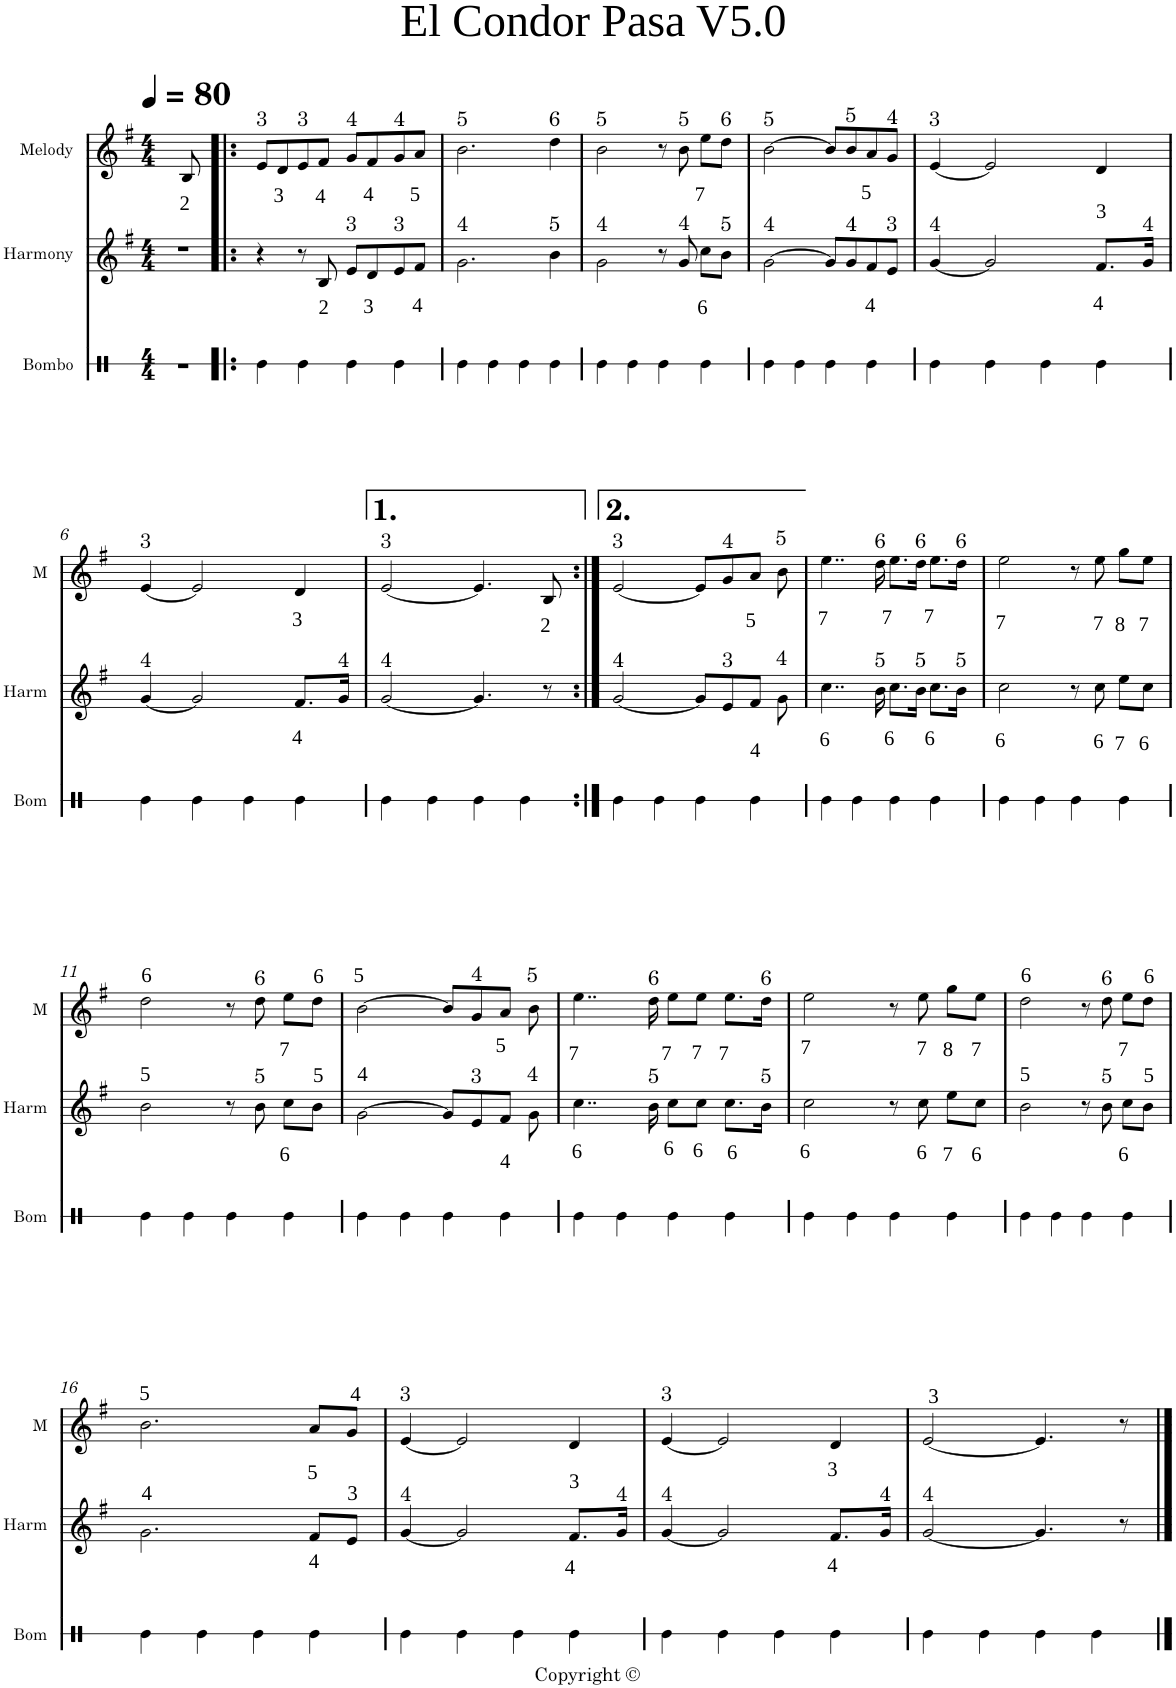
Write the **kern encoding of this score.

**kern	**kern	**text	**kern	**text
*part3	*part2	*part2	*part1	*part1
*staff3	*staff2	*staff2	*staff1	*staff1
*I"Bombo	*I"Harmony	*	*I"Melody	*
*I'Bom	*I'Harm	*	*I'M	*
*stria1	*stria5	*	*stria5	*
*clefX	*clefG2	*	*clefG2	*
*k[]	*k[f#]	*	*k[f#]	*
*	*G:	*	*G:	*
*M4/4	*M4/4	*	*M4/4	*
=	=	=	=	=
!	!	!	!	!LO:LY:b
1r	1r	.	8B/	2
.	.	.	2..ryy	.
=1!|:	=1!|:	=1!|:	=1!|:	=1!|:
*stria1	*stria5	*	*stria5	*
!	!	!	!LO:TX:a:t=3	!
4Re\	4r	.	8e/L	.
!	!	!	!	!LO:LY:b
.	.	.	8d/	3
!	!	!	!LO:TX:a:t=3	!
4Re\	8r	.	8e/	.
!	!	!LO:LY:b	!	!LO:LY:b
.	8B/	2	8f#/J	4
!	!	!	!LO:TX:a:t=4	!
!	!LO:TX:a:t=3	!	!	!
4Re\	8e/L	.	8g/L	.
!	!	!LO:LY:b	!	!LO:LY:b
.	8d/	3	8f#/	4
!	!	!	!LO:TX:a:t=4	!
!	!LO:TX:a:t=3	!	!	!
4Re\	8e/	.	8g/	.
!	!	!LO:LY:b	!	!LO:LY:b
.	8f#/J	4	8a/J	5
=2	=2	=2	=2	=2
!	!	!	!LO:TX:a:t=5	!
!	!LO:TX:a:t=4	!	!	!
4Re\	2.g\	.	2.b\	.
4Re\	.	.	.	.
4Re\	.	.	.	.
!	!	!	!LO:TX:a:t=6	!
!	!LO:TX:a:t=5	!	!	!
4Re\	4b\	.	4dd\	.
=3	=3	=3	=3	=3
!	!	!	!LO:TX:a:t=5	!
!	!LO:TX:a:t=4	!	!	!
4Re\	2g\	.	2b\	.
4Re\	.	.	.	.
4Re\	8r	.	8r	.
!	!	!	!LO:TX:a:t=5	!
!	!LO:TX:a:t=4	!	!	!
.	8g/	.	8b\	.
!	!	!LO:LY:b	!	!LO:LY:b
4Re\	8cc\L	6	8ee\L	7
!	!	!	!LO:TX:a:t=6	!
!	!LO:TX:a:t=5	!	!	!
.	8b\J	.	8dd\J	.
=4	=4	=4	=4	=4
!	!	!	!LO:TX:a:t=5	!
!	!LO:TX:a:t=4	!	!	!
4Re\	[2g\	.	[2b\	.
4Re\	.	.	.	.
4Re\	8g/L]	.	8b/L]	.
!	!	!	!LO:TX:a:t=5	!
!	!LO:TX:a:t=4	!	!	!
.	8g/	.	8b/	.
!	!	!LO:LY:b	!	!LO:LY:b
4Re\	8f#/	4	8a/	5
!	!	!	!LO:TX:a:t=4	!
!	!LO:TX:a:t=3	!	!	!
.	8e/J	.	8g/J	.
=5	=5	=5	=5	=5
!	!	!	!LO:TX:a:t=3	!
!	!LO:TX:a:t=4	!	!	!
4Re\	[4g/	.	[4e/	.
4Re\	2g/]	.	2e/]	.
4Re\	.	.	.	.
!	!	!LO:LY:b	!	!LO:LY:b
4Re\	8.f#/L	4	4d/	3
!	!LO:TX:a:t=4	!	!	!
.	16g/Jk	.	.	.
!!LO:LB:g=z
=6	=6	=6	=6	=6
!	!	!	!LO:TX:a:t=3	!
!	!LO:TX:a:t=4	!	!	!
4Re\	[4g/	.	[4e/	.
4Re\	2g/]	.	2e/]	.
4Re\	.	.	.	.
!	!	!LO:LY:b	!	!LO:LY:b
4Re\	8.f#/L	4	4d/	3
!	!LO:TX:a:t=4	!	!	!
.	16g/Jk	.	.	.
=7	=7	=7	=7	=7
!	!	!	!LO:TX:a:t=3	!
!	!LO:TX:a:t=4	!	!	!
4Re\	[2g/	.	[2e/	.
4Re\	.	.	.	.
4Re\	4.g/]	.	4.e/]	.
4Re\	.	.	.	.
!	!	!	!	!LO:LY:b
.	8r	.	8B/	2
=8:|!	=8:|!	=8:|!	=8:|!	=8:|!
!	!	!	!LO:TX:a:t=3	!
!	!LO:TX:a:t=4	!	!	!
4Re\	[2g/	.	[2e/	.
4Re\	.	.	.	.
4Re\	8g/L]	.	8e/L]	.
!	!	!	!LO:TX:a:t=4	!
!	!LO:TX:a:t=3	!	!	!
.	8e/	.	8g/	.
!	!	!LO:LY:b	!	!LO:LY:b
4Re\	8f#/J	4	8a/J	5
!	!	!	!LO:TX:a:t=5	!
!	!LO:TX:a:t=4	!	!	!
.	8g\	.	8b\	.
=9	=9	=9	=9	=9
!	!	!LO:LY:b	!	!LO:LY:b
4Re\	4..cc\	6	4..ee\	7
4Re\	.	.	.	.
!	!	!	!LO:TX:a:t=6	!
!	!LO:TX:a:t=5	!	!	!
.	16b\	.	16dd\	.
!	!	!LO:LY:b	!	!LO:LY:b
4Re\	8.cc\L	6	8.ee\L	7
!	!	!	!LO:TX:a:t=6	!
!	!LO:TX:a:t=5	!	!	!
.	16b\Jk	.	16dd\Jk	.
!	!	!LO:LY:b	!	!LO:LY:b
4Re\	8.cc\L	6	8.ee\L	7
!	!	!	!LO:TX:a:t=6	!
!	!LO:TX:a:t=5	!	!	!
.	16b\Jk	.	16dd\Jk	.
=10	=10	=10	=10	=10
!	!	!LO:LY:b	!	!LO:LY:b
4Re\	2cc\	6	2ee\	7
4Re\	.	.	.	.
4Re\	8r	.	8r	.
!	!	!LO:LY:b	!	!LO:LY:b
.	8cc\	6	8ee\	7
!	!	!LO:LY:b	!	!LO:LY:b
4Re\	8ee\L	7	8gg\L	8
!	!	!LO:LY:b	!	!LO:LY:b
.	8cc\J	6	8ee\J	7
!!LO:LB:g=z
=11	=11	=11	=11	=11
!	!	!	!LO:TX:a:t=6	!
!	!LO:TX:a:t=5	!	!	!
4Re\	2b\	.	2dd\	.
4Re\	.	.	.	.
4Re\	8r	.	8r	.
!	!	!	!LO:TX:a:t=6	!
!	!LO:TX:a:t=5	!	!	!
.	8b\	.	8dd\	.
!	!	!LO:LY:b	!	!LO:LY:b
4Re\	8cc\L	6	8ee\L	7
!	!	!	!LO:TX:a:t=6	!
!	!LO:TX:a:t=5	!	!	!
.	8b\J	.	8dd\J	.
=12	=12	=12	=12	=12
!	!	!	!LO:TX:a:t=5	!
!	!LO:TX:a:t=4	!	!	!
4Re\	[2g\	.	[2b\	.
4Re\	.	.	.	.
4Re\	8g/L]	.	8b/L]	.
!	!	!	!LO:TX:a:t=4	!
!	!LO:TX:a:t=3	!	!	!
.	8e/	.	8g/	.
!	!	!LO:LY:b	!	!LO:LY:b
4Re\	8f#/J	4	8a/J	5
!	!	!	!LO:TX:a:t=5	!
!	!LO:TX:a:t=4	!	!	!
.	8g\	.	8b\	.
=13	=13	=13	=13	=13
!	!	!LO:LY:b	!	!LO:LY:b
4Re\	4..cc\	6	4..ee\	7
4Re\	.	.	.	.
!	!	!	!LO:TX:a:t=6	!
!	!LO:TX:a:t=5	!	!	!
.	16b\	.	16dd\	.
!	!	!LO:LY:b	!	!LO:LY:b
4Re\	8cc\L	6	8ee\L	7
!	!	!LO:LY:b	!	!LO:LY:b
.	8cc\J	6	8ee\J	7
!	!	!LO:LY:b	!	!LO:LY:b
4Re\	8.cc\L	6	8.ee\L	7
!	!	!	!LO:TX:a:t=6	!
!	!LO:TX:a:t=5	!	!	!
.	16b\Jk	.	16dd\Jk	.
=14	=14	=14	=14	=14
!	!	!LO:LY:b	!	!LO:LY:b
4Re\	2cc\	6	2ee\	7
4Re\	.	.	.	.
4Re\	8r	.	8r	.
!	!	!LO:LY:b	!	!LO:LY:b
.	8cc\	6	8ee\	7
!	!	!LO:LY:b	!	!LO:LY:b
4Re\	8ee\L	7	8gg\L	8
!	!	!LO:LY:b	!	!LO:LY:b
.	8cc\J	6	8ee\J	7
=15	=15	=15	=15	=15
!	!	!	!LO:TX:a:t=6	!
!	!LO:TX:a:t=5	!	!	!
4Re\	2b\	.	2dd\	.
4Re\	.	.	.	.
4Re\	8r	.	8r	.
!	!	!	!LO:TX:a:t=6	!
!	!LO:TX:a:t=5	!	!	!
.	8b\	.	8dd\	.
!	!	!LO:LY:b	!	!LO:LY:b
4Re\	8cc\L	6	8ee\L	7
!	!	!	!LO:TX:a:t=6	!
!	!LO:TX:a:t=5	!	!	!
.	8b\J	.	8dd\J	.
!!LO:LB:g=z
=16	=16	=16	=16	=16
!	!	!	!LO:TX:a:t=5	!
!	!LO:TX:a:t=4	!	!	!
4Re\	2.g\	.	2.b\	.
4Re\	.	.	.	.
4Re\	.	.	.	.
!	!	!LO:LY:b	!	!LO:LY:b
4Re\	8f#/L	4	8a/L	5
!	!	!	!LO:TX:a:t=4	!
!	!LO:TX:a:t=3	!	!	!
.	8e/J	.	8g/J	.
=17	=17	=17	=17	=17
!	!	!	!LO:TX:a:t=3	!
!	!LO:TX:a:t=4	!	!	!
4Re\	[4g/	.	[4e/	.
4Re\	2g/]	.	2e/]	.
4Re\	.	.	.	.
!	!	!LO:LY:b	!	!LO:LY:b
4Re\	8.f#/L	4	4d/	3
!	!LO:TX:a:t=4	!	!	!
.	16g/Jk	.	.	.
=18	=18	=18	=18	=18
!	!	!	!LO:TX:a:t=3	!
!	!LO:TX:a:t=4	!	!	!
4Re\	[4g/	.	[4e/	.
4Re\	2g/]	.	2e/]	.
4Re\	.	.	.	.
!	!	!LO:LY:b	!	!LO:LY:b
4Re\	8.f#/L	4	4d/	3
!	!LO:TX:a:t=4	!	!	!
.	16g/Jk	.	.	.
=19	=19	=19	=19	=19
!	!	!	!LO:TX:a:t=3	!
!	!LO:TX:a:t=4	!	!	!
4Re\	[2g/	.	[2e/	.
4Re\	.	.	.	.
4Re\	4.g/]	.	4.e/]	.
4Re\	.	.	.	.
.	8r	.	8r	.
==	==	==	==	==
*-	*-	*-	*-	*-
